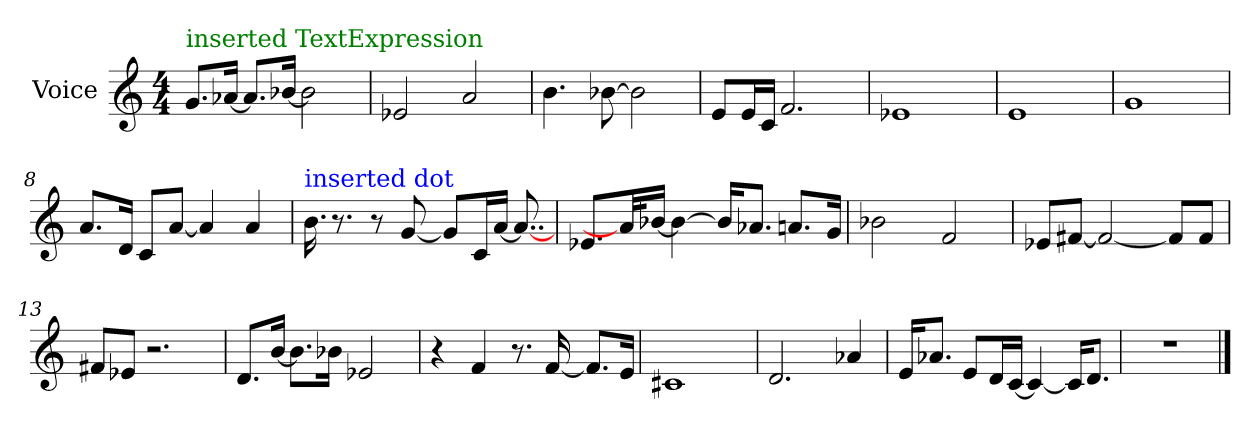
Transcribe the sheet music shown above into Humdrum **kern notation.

**kern
*part1
*staff1
*I"Voice
*I'Voice
*clefG2
*M4/4
=1
!LO:TX:color=#008000:t=inserted TextExpression
8.g/L
[<16a-X/Jk
8.a-/L]
[>16b-X/Jk
2b-\]
=2
2e-X/
2a/
=3
4.b\
[>8b-X\
2b-\]
=4
8e/L
16e/L
16c/JJ
2.f/
=5
1e-X
=6
1e
=7
1g
=8
8.a/L
16d/Jk
8c/L
[<8a/J
4a/]
4a/
=9
!LO:TX:color=#0000FF:t=inserted dot
16.bi\
8.r
8r
[<8g/
8g/L]
16c/L
[<16a/JJ
8..a/_
!!LO:LB:g=z
=10
8.e-X/L
32a/]
[>16b-X/Jk
4b-\_
16b-/KL]
8.a-X/J
8.an/L
16g/Jk
=11
2b-X\
2f/
=12
8e-X/L
[<8f#X/J
2f#/_
8f#/L]
8f#/J
=13
8f#X/L
8e-X/J
2.rcc
=14
8.d/L
[>16b/Jk
8.b\L]
16b-X\Jk
2e-X/
=15
4r
4f/
8.r
[<16f/
8.f/L]
16e/Jk
=16
1c#X
!!LO:LB:g=z
=17
2.d/
4a-X/
=18
16e/KL
8.a-X/J
8e/L
16d/L
[<16c/JJ
4c/_
16c/KL]
8.d/J
=19
1rdd
==
*-
